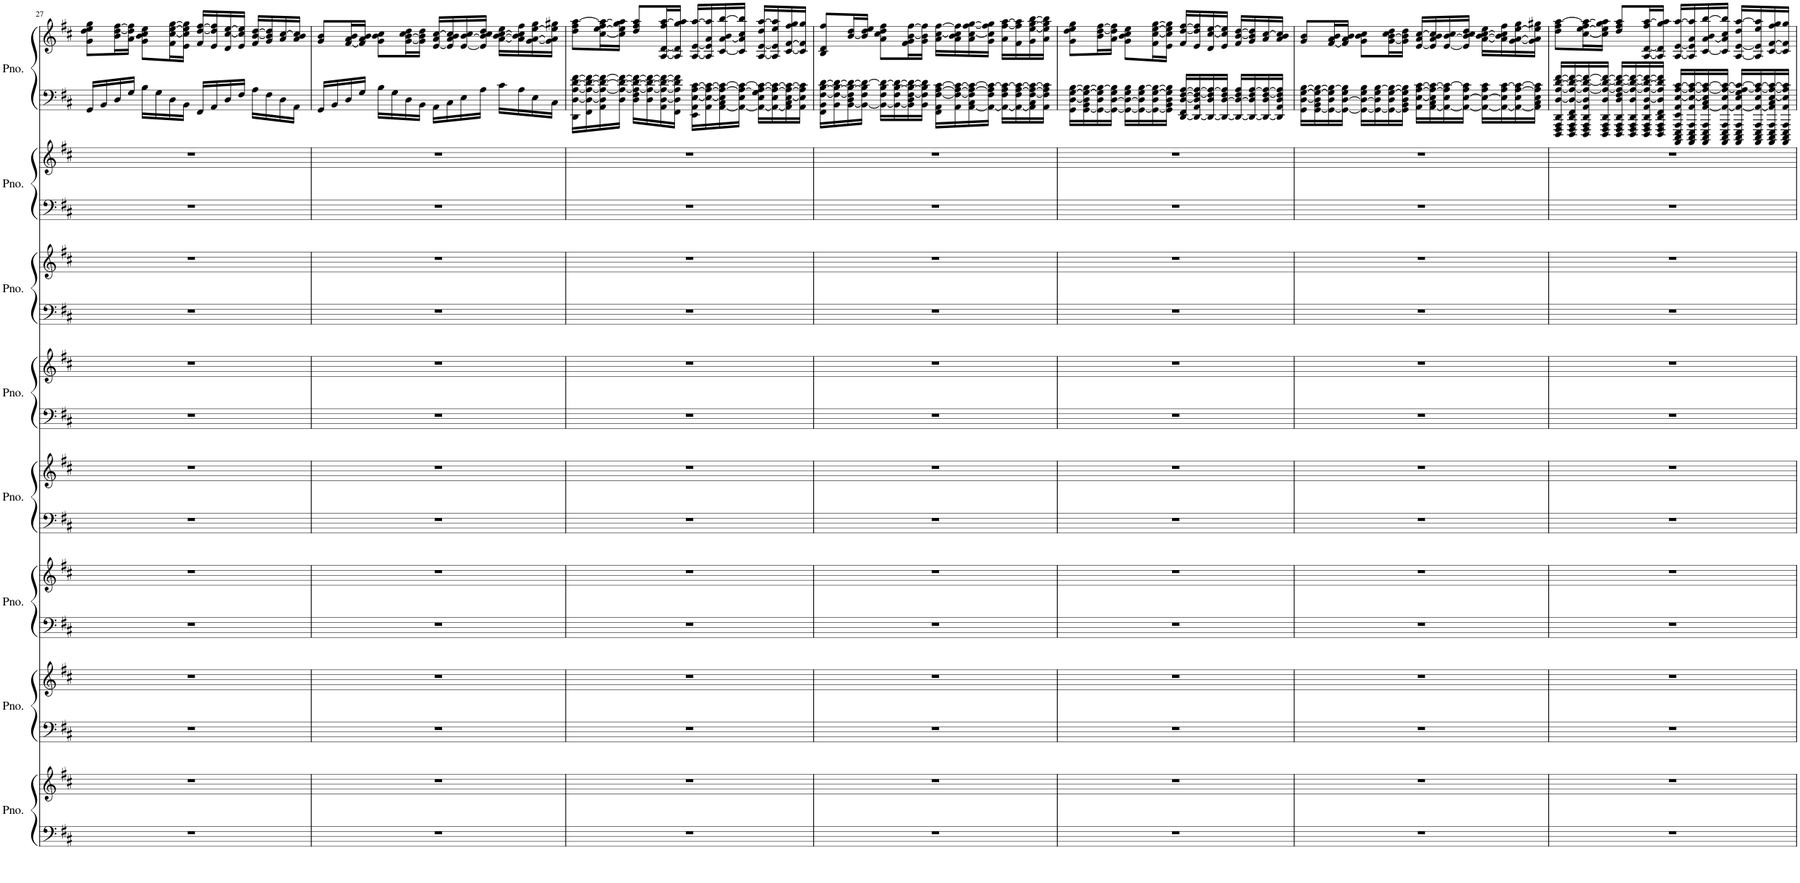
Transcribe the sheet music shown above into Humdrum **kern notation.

**kern	**kern	**kern	**kern	**kern	**kern	**kern	**kern	**kern	**kern	**kern	**kern	**kern	**kern	**kern	**kern
*part8	*part8	*part7	*part7	*part6	*part6	*part5	*part5	*part4	*part4	*part3	*part3	*part2	*part2	*part1	*part1
*staff16	*staff15	*staff14	*staff13	*staff12	*staff11	*staff10	*staff9	*staff8	*staff7	*staff6	*staff5	*staff4	*staff3	*staff2	*staff1
*I"Piano	*	*I"Piano	*	*I"Piano	*	*I"Piano	*	*I"Piano	*	*I"Piano	*	*I"Piano	*	*I"Piano	*
*I'Pno.	*	*I'Pno.	*	*I'Pno.	*	*I'Pno.	*	*I'Pno.	*	*I'Pno.	*	*I'Pno.	*	*I'Pno.	*
!!LO:PB:g=z
*clefF4	*clefG2	*clefF4	*clefG2	*clefF4	*clefG2	*clefF4	*clefG2	*clefF4	*clefG2	*clefF4	*clefG2	*clefF4	*clefG2	*clefF4	*clefG2
*k[f#c#]	*k[f#c#]	*k[f#c#]	*k[f#c#]	*k[f#c#]	*k[f#c#]	*k[f#c#]	*k[f#c#]	*k[f#c#]	*k[f#c#]	*k[f#c#]	*k[f#c#]	*k[f#c#]	*k[f#c#]	*k[f#c#]	*k[f#c#]
*M4/4	*M4/4	*M4/4	*M4/4	*M4/4	*M4/4	*M4/4	*M4/4	*M4/4	*M4/4	*M4/4	*M4/4	*M4/4	*M4/4	*M4/4	*M4/4
=27	=27	=27	=27	=27	=27	=27	=27	=27	=27	=27	=27	=27	=27	=27	=27
1r	1r	1r	1r	1r	1r	1r	1r	1r	1r	1r	1r	1r	1r	16GG/LL	8g\ 8dd\ 8ee\ 8gg\L
.	.	.	.	.	.	.	.	.	.	.	.	.	.	16BB/	.
.	.	.	.	.	.	.	.	.	.	.	.	.	.	16D/	16b\ [16dd\ [16ff#\L
.	.	.	.	.	.	.	.	.	.	.	.	.	.	16G/JJ	16a\ 16dd\] 16ff#\]JJ
.	.	.	.	.	.	.	.	.	.	.	.	.	.	16B\LL	8g\ 8b\ 8cc#\ 8ee\L
.	.	.	.	.	.	.	.	.	.	.	.	.	.	16G\	.
.	.	.	.	.	.	.	.	.	.	.	.	.	.	16D\	16f#\ [16cc#\ [16ee\ [16gg\L
.	.	.	.	.	.	.	.	.	.	.	.	.	.	16BB\JJ	16e\ 16cc#\] 16ee\] 16gg\]JJ
.	.	.	.	.	.	.	.	.	.	.	.	.	.	16FF#/LL	16f#/ [16dd/ [16ff#/LL
.	.	.	.	.	.	.	.	.	.	.	.	.	.	16AA/	16e/ 16dd/] 16ff#/]
.	.	.	.	.	.	.	.	.	.	.	.	.	.	16D/	16d/ [16cc#/ [16ee/
.	.	.	.	.	.	.	.	.	.	.	.	.	.	16F#/JJ	16e/ 16cc#/] 16ee/]JJ
.	.	.	.	.	.	.	.	.	.	.	.	.	.	16A\LL	16f#/ [16b/ [16dd/LL
.	.	.	.	.	.	.	.	.	.	.	.	.	.	16F#\	16g/ 16b/] 16dd/]
.	.	.	.	.	.	.	.	.	.	.	.	.	.	16D\	16a/ [16cc#/
.	.	.	.	.	.	.	.	.	.	.	.	.	.	16AA\JJ	16a/ 16b/ 16cc#/]JJ
=28	=28	=28	=28	=28	=28	=28	=28	=28	=28	=28	=28	=28	=28	=28	=28
1r	1r	1r	1r	1r	1r	1r	1r	1r	1r	1r	1r	1r	1r	16GG/LL	8g/ 8b/L
.	.	.	.	.	.	.	.	.	.	.	.	.	.	16BB/	.
.	.	.	.	.	.	.	.	.	.	.	.	.	.	16D/	[16f#/ 16a/ 16b/L
.	.	.	.	.	.	.	.	.	.	.	.	.	.	16G/JJ	16f#/] 16a/ 16b/JJ
.	.	.	.	.	.	.	.	.	.	.	.	.	.	16B\LL	8g\ 8b\ 8cc#\L
.	.	.	.	.	.	.	.	.	.	.	.	.	.	16G\	.
.	.	.	.	.	.	.	.	.	.	.	.	.	.	16D\	[16g\ [16b\ 16cc#\ 16dd\L
.	.	.	.	.	.	.	.	.	.	.	.	.	.	16BB\JJ	16g\] 16b\] 16dd\JJ
.	.	.	.	.	.	.	.	.	.	.	.	.	.	16AA\LL	[16e/ 16a/ [16cc#/LL
.	.	.	.	.	.	.	.	.	.	.	.	.	.	16C#\	16e/] 16a/ 16b/ 16cc#/]
.	.	.	.	.	.	.	.	.	.	.	.	.	.	16E\	[16e/ [16b/ 16cc#/
.	.	.	.	.	.	.	.	.	.	.	.	.	.	16A\JJ	16e/] 16b/] 16cc#/ 16dd/JJ
.	.	.	.	.	.	.	.	.	.	.	.	.	.	16c#\LL	[16a\ [16b\ [16cc#\ 16ee\LL
.	.	.	.	.	.	.	.	.	.	.	.	.	.	16A\	16a\] 16b\] 16cc#\] 16ff#\
.	.	.	.	.	.	.	.	.	.	.	.	.	.	16E\	[16g\ [16a\ [16ee\ 16gg\
.	.	.	.	.	.	.	.	.	.	.	.	.	.	16C#\JJ	16g\] 16a\] 16ee\] 16gg#X\JJ
=29	=29	=29	=29	=29	=29	=29	=29	=29	=29	=29	=29	=29	=29	=29	=29
1r	1r	1r	1r	1r	1r	1r	1r	1r	1r	1r	1r	1r	1r	16DD\ [16D\ [16A\ [16d\ [16f#\LL	8dd\ 8ff#\ [8aa\L
.	.	.	.	.	.	.	.	.	.	.	.	.	.	16FF#\ 16D\_ 16A\_ 16d\_ 16f#\_	.
.	.	.	.	.	.	.	.	.	.	.	.	.	.	16AA\ 16D\] 16A\_ 16d\_ 16f#\_	[16cc#\ [16ee\ 16ff#\ 16aa\_L
.	.	.	.	.	.	.	.	.	.	.	.	.	.	16D\ 16A\_ 16d\_ 16f#\_JJ	16cc#\] 16ee\] 16gg\ 16aa\]JJ
.	.	.	.	.	.	.	.	.	.	.	.	.	.	16D\ 16F#\ 16A\_ 16d\_ 16f#\_LL	8dd/ 8ff#/ 8aa/L
.	.	.	.	.	.	.	.	.	.	.	.	.	.	16D\ 16A\_ 16d\_ 16f#\_	.
.	.	.	.	.	.	.	.	.	.	.	.	.	.	16AA\ [16D\ 16A\_ 16d\_ 16f#\_	[16A/ [16d/ 16ff#/ [16aa/L
.	.	.	.	.	.	.	.	.	.	.	.	.	.	16FF#\ 16D\] 16A\] 16d\] 16f#\]JJ	16A/] 16d/] 16gg/ 16aa/]JJ
.	.	.	.	.	.	.	.	.	.	.	.	.	.	16EE\ 16AA\ [16E\ [16A\ [16c#\LL	[16A/ [16e/ [16aa/LL
.	.	.	.	.	.	.	.	.	.	.	.	.	.	16AA\ 16E\_ 16A\_ 16c#\_	16A/] 16e/] 16a/ 16aa/]
.	.	.	.	.	.	.	.	.	.	.	.	.	.	[16AA\ 16C#\ 16E\] 16A\_ 16c#\_	[16c#/ [16a/ 16b/ [16bb/
.	.	.	.	.	.	.	.	.	.	.	.	.	.	16AA\_ 16E\ 16A\_ 16c#\_JJ	16c#/] 16a/] 16cc#/ 16bb/]JJ
.	.	.	.	.	.	.	.	.	.	.	.	.	.	16AA\_ 16E\ 16G\ 16A\_ 16c#\_LL	[16A/ [16e/ 16dd/ [16aa/LL
.	.	.	.	.	.	.	.	.	.	.	.	.	.	16AA\_ 16E\ 16A\_ 16c#\_	16A/] 16e/] 16ee/ 16aa/]
.	.	.	.	.	.	.	.	.	.	.	.	.	.	16AA\] 16C#\ [16E\ 16A\_ 16c#\_	[16c#/ [16f#/ 16ff#/ 16gg/
.	.	.	.	.	.	.	.	.	.	.	.	.	.	16AA\ 16E\] 16A\] 16c#\]JJ	16c#/] 16f#/] 16gg/JJ
=30	=30	=30	=30	=30	=30	=30	=30	=30	=30	=30	=30	=30	=30	=30	=30
1r	1r	1r	1r	1r	1r	1r	1r	1r	1r	1r	1r	1r	1r	16FF#\ 16BB\ [16F#\ [16B\ [16d\LL	8B/ 8d/ 8ff#/L
.	.	.	.	.	.	.	.	.	.	.	.	.	.	16BB\ 16F#\_ 16B\_ 16d\_	.
.	.	.	.	.	.	.	.	.	.	.	.	.	.	[16BB\ 16D\ 16F#\] 16B\_ 16d\_	[16b/ 16dd/L
.	.	.	.	.	.	.	.	.	.	.	.	.	.	16BB\_ 16F#\ 16B\] 16d\_JJ	16b/] 16dd/ 16ee/JJ
.	.	.	.	.	.	.	.	.	.	.	.	.	.	16BB\_ 16F#\ 16B\ 16d\_LL	8a\ 8cc#\ 8dd\ 8ff#\L
.	.	.	.	.	.	.	.	.	.	.	.	.	.	16BB\_ 16F#\ [16B\ 16d\_	.
.	.	.	.	.	.	.	.	.	.	.	.	.	.	16BB\] 16D\ [16F#\ 16B\_ 16d\_	16f#\ 16g\ [16b\ [16ff#\L
.	.	.	.	.	.	.	.	.	.	.	.	.	.	16BB\ 16F#\] 16B\] 16d\]JJ	16g\ 16b\] 16ff#\]JJ
.	.	.	.	.	.	.	.	.	.	.	.	.	.	16FF#\ 16AA\ [16F#\ [16A\ [16c#\LL	16a\ [16cc#\ [16ff#\LL
.	.	.	.	.	.	.	.	.	.	.	.	.	.	16AA\ 16F#\_ 16A\_ 16c#\_	16a\ 16b\ 16cc#\] 16ff#\]
.	.	.	.	.	.	.	.	.	.	.	.	.	.	[16AA\ 16C#\ 16F#\] 16A\_ 16c#\_	16a\ [16cc#\ [16ff#\ [16gg\
.	.	.	.	.	.	.	.	.	.	.	.	.	.	16AA\_ 16F#\ 16A\] 16c#\_JJ	16g\ 16cc#\] 16ff#\] 16gg\]JJ
.	.	.	.	.	.	.	.	.	.	.	.	.	.	16AA\_ 16F#\ 16A\ 16c#\_LL	16a\ [16ff#\ [16aa\LL
.	.	.	.	.	.	.	.	.	.	.	.	.	.	16AA\_ 16F#\ [16A\ 16c#\_	16f#\ 16ff#\] 16aa\]
.	.	.	.	.	.	.	.	.	.	.	.	.	.	16AA\] 16C#\ [16F#\ 16A\_ 16c#\_	16g\ [16ee\ [16gg\ [16bb\
.	.	.	.	.	.	.	.	.	.	.	.	.	.	16AA\ 16F#\] 16A\] 16c#\]JJ	16a\ 16ee\] 16gg\] 16bb\]JJ
=31	=31	=31	=31	=31	=31	=31	=31	=31	=31	=31	=31	=31	=31	=31	=31
1r	1r	1r	1r	1r	1r	1r	1r	1r	1r	1r	1r	1r	1r	16GG\ [16D\ [16G\ [16B\LL	8g\ 8dd\ 8ee\ 8gg\L
.	.	.	.	.	.	.	.	.	.	.	.	.	.	[16GG\ 16BB\ 16D\] 16G\_ 16B\_	.
.	.	.	.	.	.	.	.	.	.	.	.	.	.	16GG\_ 16D\ 16G\] 16B\_	16b\ [16dd\ [16ff#\L
.	.	.	.	.	.	.	.	.	.	.	.	.	.	16GG\_ [16D\ 16G\ 16B\]JJ	16a\ 16dd\] 16ff#\]JJ
.	.	.	.	.	.	.	.	.	.	.	.	.	.	16GG\_ 16D\_ 16G\ 16B\LL	8g\ 8b\ 8cc#\ 8ee\L
.	.	.	.	.	.	.	.	.	.	.	.	.	.	16GG\_ 16D\] 16G\ [16B\	.
.	.	.	.	.	.	.	.	.	.	.	.	.	.	16GG\_ 16D\ [16G\ 16B\_	16f#\ [16cc#\ [16ee\ [16gg\L
.	.	.	.	.	.	.	.	.	.	.	.	.	.	16GG\] 16BB\ 16D\ 16G\] 16B\]JJ	16e\ 16cc#\] 16ee\] 16gg\]JJ
.	.	.	.	.	.	.	.	.	.	.	.	.	.	[16DD/ 16FF#/ [16D/ [16F#/ [16A/LL	16f#/ [16dd/ [16ff#/LL
.	.	.	.	.	.	.	.	.	.	.	.	.	.	16DD/_ 16AA/ 16D/] 16F#/_ 16A/_	16e/ 16dd/] 16ff#/]
.	.	.	.	.	.	.	.	.	.	.	.	.	.	16DD/_ 16D/ 16F#/] 16A/_	16d/ [16cc#/ [16ee/
.	.	.	.	.	.	.	.	.	.	.	.	.	.	16DD/_ [16D/ 16F#/ 16A/]JJ	16e/ 16cc#/] 16ee/]JJ
.	.	.	.	.	.	.	.	.	.	.	.	.	.	16DD/_ 16D/_ 16F#/ 16A/LL	16f#/ [16b/ [16dd/LL
.	.	.	.	.	.	.	.	.	.	.	.	.	.	16DD/_ 16D/] 16F#/ [16A/	16g/ 16b/] 16dd/]
.	.	.	.	.	.	.	.	.	.	.	.	.	.	16DD/_ 16D/ [16F#/ 16A/_	16a/ [16cc#/
.	.	.	.	.	.	.	.	.	.	.	.	.	.	16DD/] 16AA/ 16D/ 16F#/] 16A/]JJ	16a/ 16b/ 16cc#/]JJ
=32	=32	=32	=32	=32	=32	=32	=32	=32	=32	=32	=32	=32	=32	=32	=32
1r	1r	1r	1r	1r	1r	1r	1r	1r	1r	1r	1r	1r	1r	16GG\ [16D\ [16G\ [16B\LL	8g/ 8b/L
.	.	.	.	.	.	.	.	.	.	.	.	.	.	[16GG\ 16BB\ 16D\] 16G\_ 16B\_	.
.	.	.	.	.	.	.	.	.	.	.	.	.	.	16GG\_ 16D\ 16G\] 16B\_	[16f#/ 16a/ 16b/L
.	.	.	.	.	.	.	.	.	.	.	.	.	.	16GG\_ [16D\ 16G\ 16B\]JJ	16f#/] 16a/ 16b/JJ
.	.	.	.	.	.	.	.	.	.	.	.	.	.	16GG\_ 16D\_ 16G\ 16B\LL	8g\ 8b\ 8cc#\L
.	.	.	.	.	.	.	.	.	.	.	.	.	.	16GG\_ 16D\] 16G\ [16B\	.
.	.	.	.	.	.	.	.	.	.	.	.	.	.	16GG\_ 16D\ [16G\ 16B\_	[16g\ [16b\ 16cc#\ 16dd\L
.	.	.	.	.	.	.	.	.	.	.	.	.	.	16GG\] 16BB\ 16D\ 16G\] 16B\]JJ	16g\] 16b\] 16dd\JJ
.	.	.	.	.	.	.	.	.	.	.	.	.	.	16AA\ [16E\ [16A\ [16c#\LL	[16e/ 16a/ [16cc#/LL
.	.	.	.	.	.	.	.	.	.	.	.	.	.	[16AA\ 16C#\ 16E\] 16A\_ 16c#\_	16e/] 16a/ 16b/ 16cc#/]
.	.	.	.	.	.	.	.	.	.	.	.	.	.	16AA\_ 16E\ 16A\] 16c#\_	[16e/ [16b/ 16cc#/
.	.	.	.	.	.	.	.	.	.	.	.	.	.	16AA\_ [16E\ 16A\ 16c#\]JJ	16e/] 16b/] 16cc#/ 16dd/JJ
.	.	.	.	.	.	.	.	.	.	.	.	.	.	16AA\_ 16E\_ 16A\ 16c#\LL	[16a\ [16b\ [16cc#\ 16ee\LL
.	.	.	.	.	.	.	.	.	.	.	.	.	.	16AA\_ 16E\] 16A\ [16c#\	16a\] 16b\] 16cc#\] 16ff#\
.	.	.	.	.	.	.	.	.	.	.	.	.	.	16AA\_ 16E\ [16A\ 16c#\_	[16g\ [16a\ [16ee\ 16gg\
.	.	.	.	.	.	.	.	.	.	.	.	.	.	16AA\] 16C#\ 16E\ 16A\] 16c#\]JJ	16g\] 16a\] 16ee\] 16gg#X\JJ
=33	=33	=33	=33	=33	=33	=33	=33	=33	=33	=33	=33	=33	=33	=33	=33
1r	1r	1r	1r	1r	1r	1r	1r	1r	1r	1r	1r	1r	1r	16DDD/ 16FFF#/ 16AAA/ 16DD/ [16D/ [16A/ [16d/ [16f#/LL	8dd\ 8ff#\ [8aa\L
.	.	.	.	.	.	.	.	.	.	.	.	.	.	16DDD/ 16FFF#/ 16AAA/ 16DD/ 16FF#/ 16D/_ 16A/_ 16d/_ 16f#/_	.
.	.	.	.	.	.	.	.	.	.	.	.	.	.	16DDD/ 16FFF#/ 16AAA/ 16DD/ 16AA/ 16D/] 16A/_ 16d/_ 16f#/_	[16cc#\ [16ee\ 16ff#\ 16aa\_L
.	.	.	.	.	.	.	.	.	.	.	.	.	.	16DDD/ 16FFF#/ 16AAA/ 16DD/ 16D/ 16A/_ 16d/_ 16f#/_JJ	16cc#\] 16ee\] 16gg\ 16aa\]JJ
.	.	.	.	.	.	.	.	.	.	.	.	.	.	16DDD/ 16FFF#/ 16AAA/ 16DD/ 16D/ 16F#/ 16A/_ 16d/_ 16f#/_LL	8dd/ 8ff#/ 8aa/L
.	.	.	.	.	.	.	.	.	.	.	.	.	.	16DDD/ 16FFF#/ 16AAA/ 16DD/ 16D/ 16A/_ 16d/_ 16f#/_	.
.	.	.	.	.	.	.	.	.	.	.	.	.	.	16DDD/ 16FFF#/ 16AAA/ 16DD/ 16AA/ [16D/ 16A/_ 16d/_ 16f#/_	[16A/ [16d/ 16ff#/ [16aa/L
.	.	.	.	.	.	.	.	.	.	.	.	.	.	16DDD/ 16FFF#/ 16AAA/ 16DD/ 16FF#/ 16D/] 16A/] 16d/] 16f#/]JJ	16A/] 16d/] 16gg/ 16aa/]JJ
.	.	.	.	.	.	.	.	.	.	.	.	.	.	16AAAA/ 16CCC#/ 16EEE/ 16AAA/ 16EE/ 16AA/ [16E/ [16A/ [16c#/LL	[16A/ [16e/ [16aa/LL
.	.	.	.	.	.	.	.	.	.	.	.	.	.	16AAAA/ 16CCC#/ 16EEE/ 16AAA/ 16AA/ 16E/_ 16A/_ 16c#/_	16A/] 16e/] 16a/ 16aa/]
.	.	.	.	.	.	.	.	.	.	.	.	.	.	16AAAA/ 16CCC#/ 16EEE/ 16AAA/ [16AA/ 16C#/ 16E/] 16A/_ 16c#/_	[16c#/ [16a/ 16b/ [16bb/
.	.	.	.	.	.	.	.	.	.	.	.	.	.	16AAAA/ 16CCC#/ 16EEE/ 16AAA/ 16AA/_ 16E/ 16A/_ 16c#/_JJ	16c#/] 16a/] 16cc#/ 16bb/]JJ
.	.	.	.	.	.	.	.	.	.	.	.	.	.	16AAAA/ 16CCC#/ 16EEE/ 16AAA/ 16AA/_ 16E/ 16G/ 16A/_ 16c#/_LL	[16A/ [16e/ 16dd/ [16aa/LL
.	.	.	.	.	.	.	.	.	.	.	.	.	.	16AAAA/ 16CCC#/ 16EEE/ 16AAA/ 16AA/_ 16E/ 16A/_ 16c#/_	16A/] 16e/] 16ee/ 16aa/]
.	.	.	.	.	.	.	.	.	.	.	.	.	.	16AAAA/ 16CCC#/ 16EEE/ 16AAA/ 16AA/] 16C#/ [16E/ 16A/_ 16c#/_	[16c#/ [16f#/ 16ff#/ 16gg/
.	.	.	.	.	.	.	.	.	.	.	.	.	.	16AAAA/ 16CCC#/ 16EEE/ 16AAA/ 16AA/ 16E/] 16A/] 16c#/]JJ	16c#/] 16f#/] 16gg/JJ
=	=	=	=	=	=	=	=	=	=	=	=	=	=	=	=
*-	*-	*-	*-	*-	*-	*-	*-	*-	*-	*-	*-	*-	*-	*-	*-
